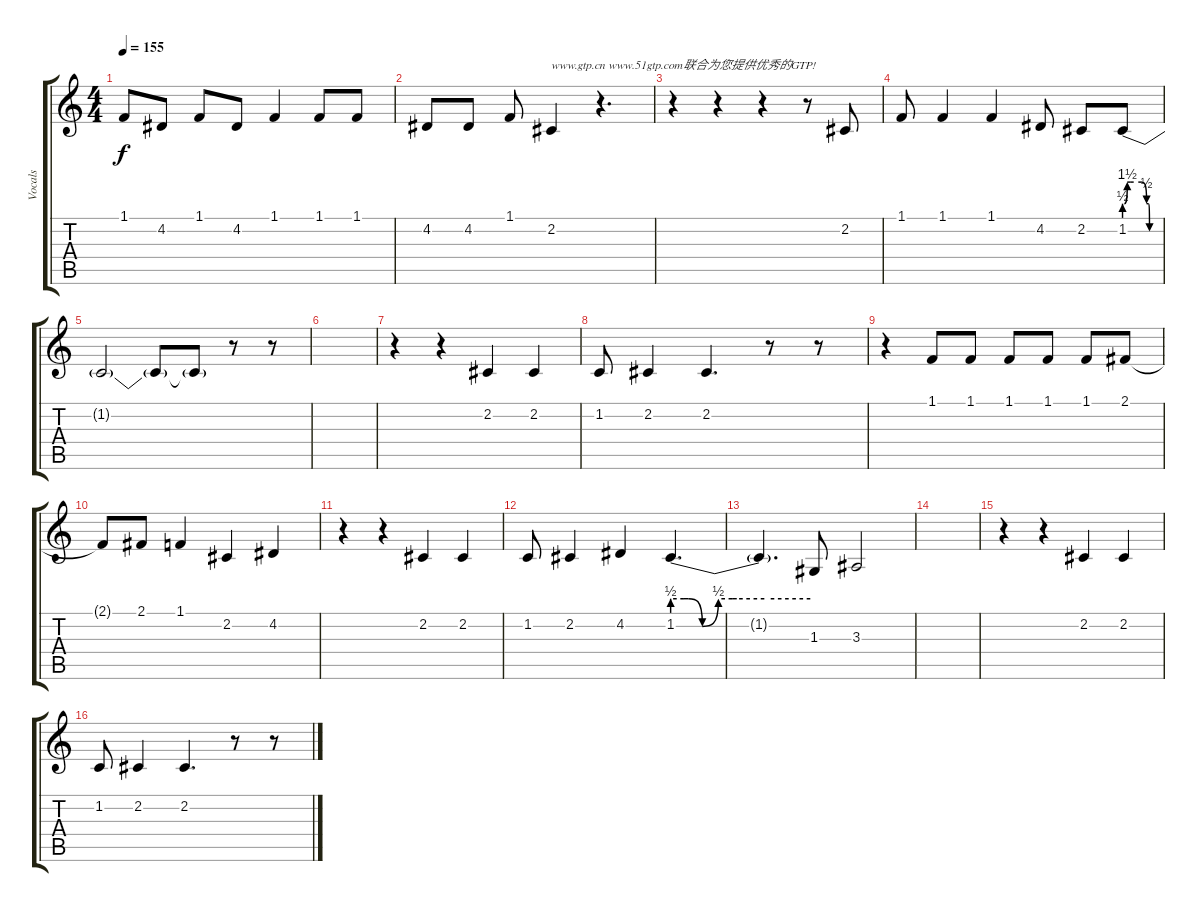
\track ("Vocals" "Vocals") {instrument bassoon}
\staff {score tabs}
\tuning (E4 B3 G3 D3 A2 E2) {hide}
\ts (4 4)
\tempo 155
\clef g2
\ks c
1.1.8{dy f} 4.2.8 1.1.8 4.2.8 1.1.4 1.1.8 1.1.8 |
4.2.8 4.2.8 1.1.8 2.2.4{txt "www.gtp.cn www.51gtp.com联合为您提供优秀的GTP!"} r.4{d} |
r.4 r.4 r.4 r.8 2.2.8 |
1.1.8 1.1.4 1.1.4 4.2.8 2.2.8 1.2{be (custom 0 2 5 6 10 6 16 6 30 6 38 2 41 2 43 0 49 0 60 0)}.8 |
1.2{t}.2 1.2{t}.8 1.2{t}.8 r.8 r.8 |
|
r.4 r.4 2.2.4 2.2.4 |
1.2.8 2.2.4 2.2.4{d} r.8 r.8 |
r.4 1.1.8 1.1.8 1.1.8 1.1.8 1.1.8 2.1.8 |
2.1{t}.8 2.1.8 1.1.4 2.2.4 4.2.4 |
r.4 r.4 2.2.4 2.2.4 |
1.2.8 2.2.4 4.2.4 1.2{be (custom 0 2 5 2 7 2 13 0 20 2 26 2 28 2 40 2 60 2)}.4{d} |
1.2{t}.4{d} 1.3.8 3.3.2 |
|
r.4 r.4 2.2.4 2.2.4 |
1.2.8 2.2.4 2.2.4{d} r.8 r.8
